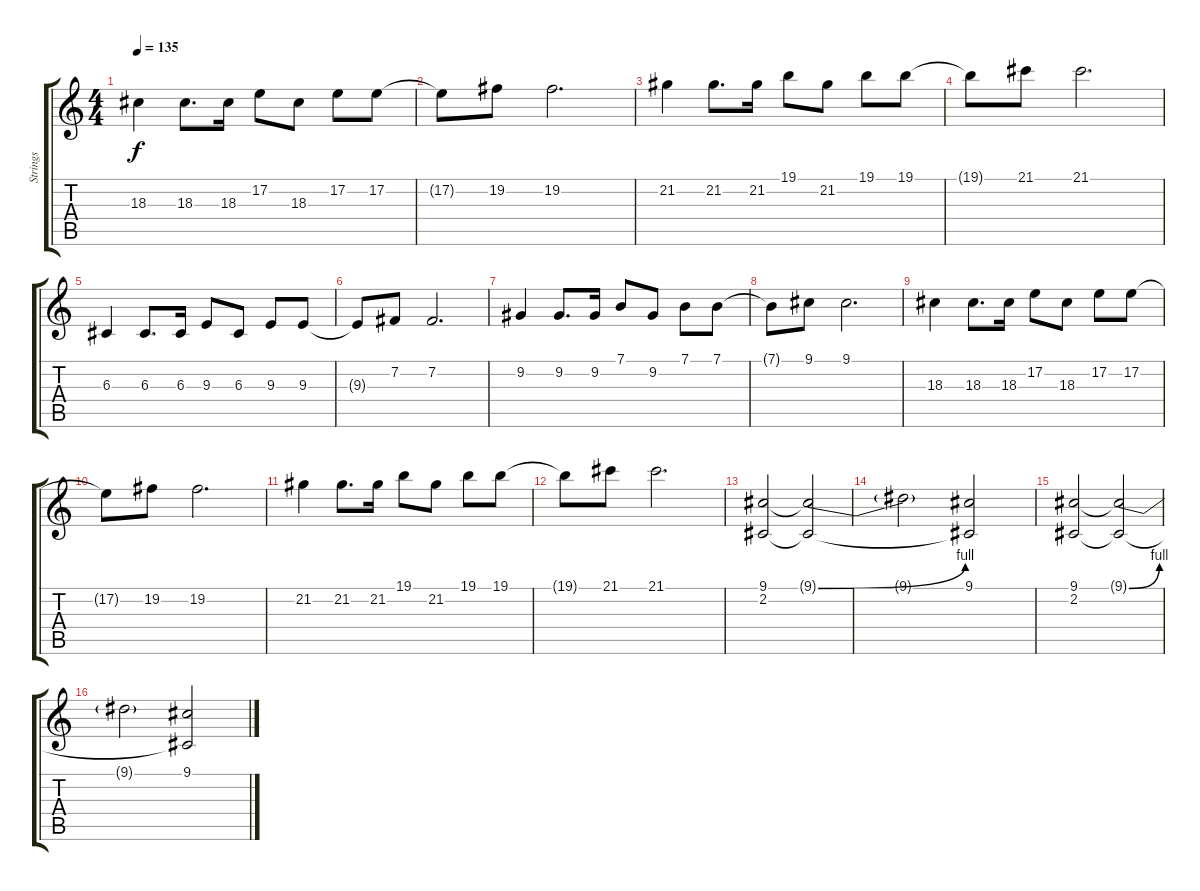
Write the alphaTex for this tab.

\track ("Strings" "Strings") {instrument stringensemble1}
\staff {score tabs}
\tuning (E4 B3 G3 D3 A2 E2) {hide}
\ts (4 4)
\tempo 135
\clef g2
\ks c
18.3.4{dy f} 18.3.8{d} 18.3.16 17.2.8 18.3.8 17.2.8 17.2.8 |
17.2{t}.8 19.2.8 19.2.2{d} |
21.2.4 21.2.8{d} 21.2.16 19.1.8 21.2.8 19.1.8 19.1.8 |
19.1{t}.8 21.1.8 21.1.2{d} |
6.3.4{instrument synthbrass1} 6.3.8{d} 6.3.16 9.3.8 6.3.8 9.3.8 9.3.8 |
9.3{t}.8 7.2.8 7.2.2{d} |
9.2.4 9.2.8{d} 9.2.16 7.1.8 9.2.8 7.1.8 7.1.8 |
7.1{t}.8 9.1.8 9.1.2{d} |
18.3.4 18.3.8{d} 18.3.16 17.2.8 18.3.8 17.2.8 17.2.8 |
17.2{t}.8 19.2.8 19.2.2{d} |
21.2.4 21.2.8{d} 21.2.16 19.1.8 21.2.8 19.1.8 19.1.8 |
19.1{t}.8 21.1.8 21.1.2{d} |
(9.1 2.2).2 (9.1{be (bend 0 0 60 4) t} 2.2{t}).2 |
9.1{t}.2 (9.1 2.2{t}).2 |
(9.1 2.2).2 (9.1{be (bend 0 0 60 4) t} 2.2{t}).2 |
9.1{t}.2 (9.1 2.2{t}).2
